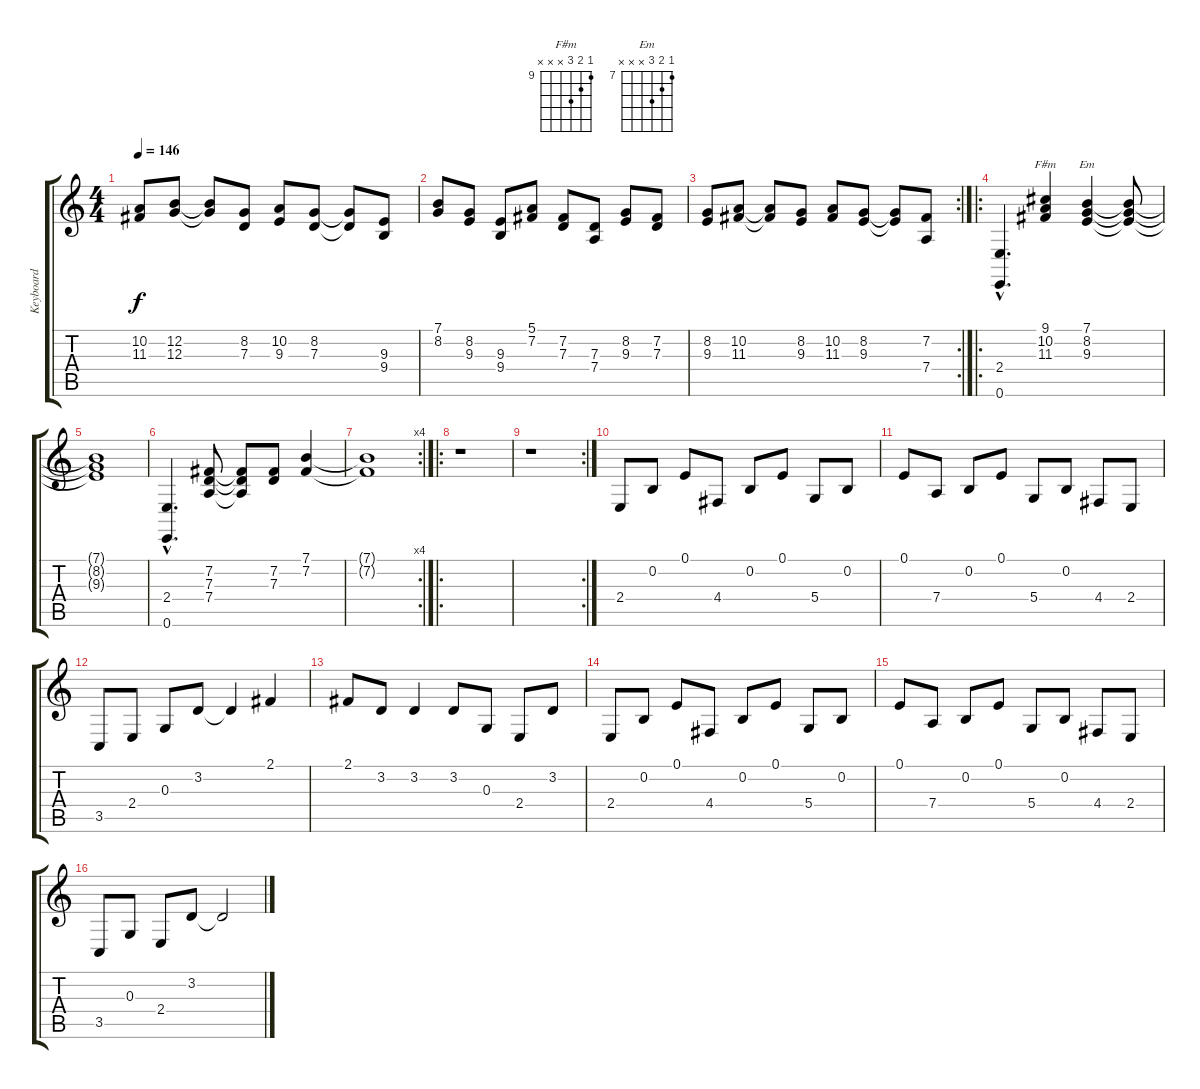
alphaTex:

\track ("Keyboard" "Keyboard") {instrument rockorgan}
\staff {score tabs}
\tuning (E4 B3 G3 D3 A2 E2) {hide}
\chord ("F#m" 9 10 11 x x x) {firstfret 9}
\chord ("Em" 7 8 9 x x x) {firstfret 7}
\ts (4 4)
\tempo 146
\clef g2
\ks c
(10.2 11.3).8{dy f} (12.2 12.3).8 (12.2{t} 12.3{t}).8 (8.2 7.3).8 (10.2 9.3).8 (8.2 7.3).8 (8.2{t} 7.3{t}).8 (9.3 9.4).8 |
(7.1 8.2).8 (8.2 9.3).8 (9.3 9.4).8 (5.1 7.2).8 (7.2 7.3).8 (7.3 7.4).8 (8.2 9.3).8 (7.2 7.3).8 |
\rc 2
(8.2 9.3).8 (10.2 11.3).8 (10.2{t} 11.3{t}).8 (8.2 9.3).8 (10.2 11.3).8 (8.2 9.3).8 (8.2{t} 9.3{t}).8 (7.2 7.4).8 |
\ro
(2.4{hac} 0.6{hac}).4{d} (9.1 10.2 11.3).4{ch "F#m"} (7.1 8.2 9.3).4{ch "Em"} (7.1{t} 8.2{t} 9.3{t}).8 |
(7.1{t} 8.2{t} 9.3{t}).1 |
(2.4{hac} 0.6{hac}).4{d} (7.2 7.3 7.4).8 (7.2{t} 7.3{t} 7.4{t}).8 (7.2 7.3).8 (7.1 7.2).4 |
\rc 4
(7.1{t} 7.2{t}).1 |
\ro
r.1 |
\rc 2
r.1 |
2.4.8 0.2.8 0.1.8 4.4.8 0.2.8 0.1.8 5.4.8 0.2.8 |
0.1.8 7.4.8 0.2.8 0.1.8 5.4.8 0.2.8 4.4.8 2.4.8 |
3.5.8 2.4.8 0.3.8 3.2.8 3.2{t}.4 2.1.4 |
2.1.8 3.2.8 3.2.4 3.2.8 0.3.8 2.4.8 3.2.8 |
2.4.8 0.2.8 0.1.8 4.4.8 0.2.8 0.1.8 5.4.8 0.2.8 |
0.1.8 7.4.8 0.2.8 0.1.8 5.4.8 0.2.8 4.4.8 2.4.8 |
3.5.8 0.3.8 2.4.8 3.2.8 3.2{t}.2
